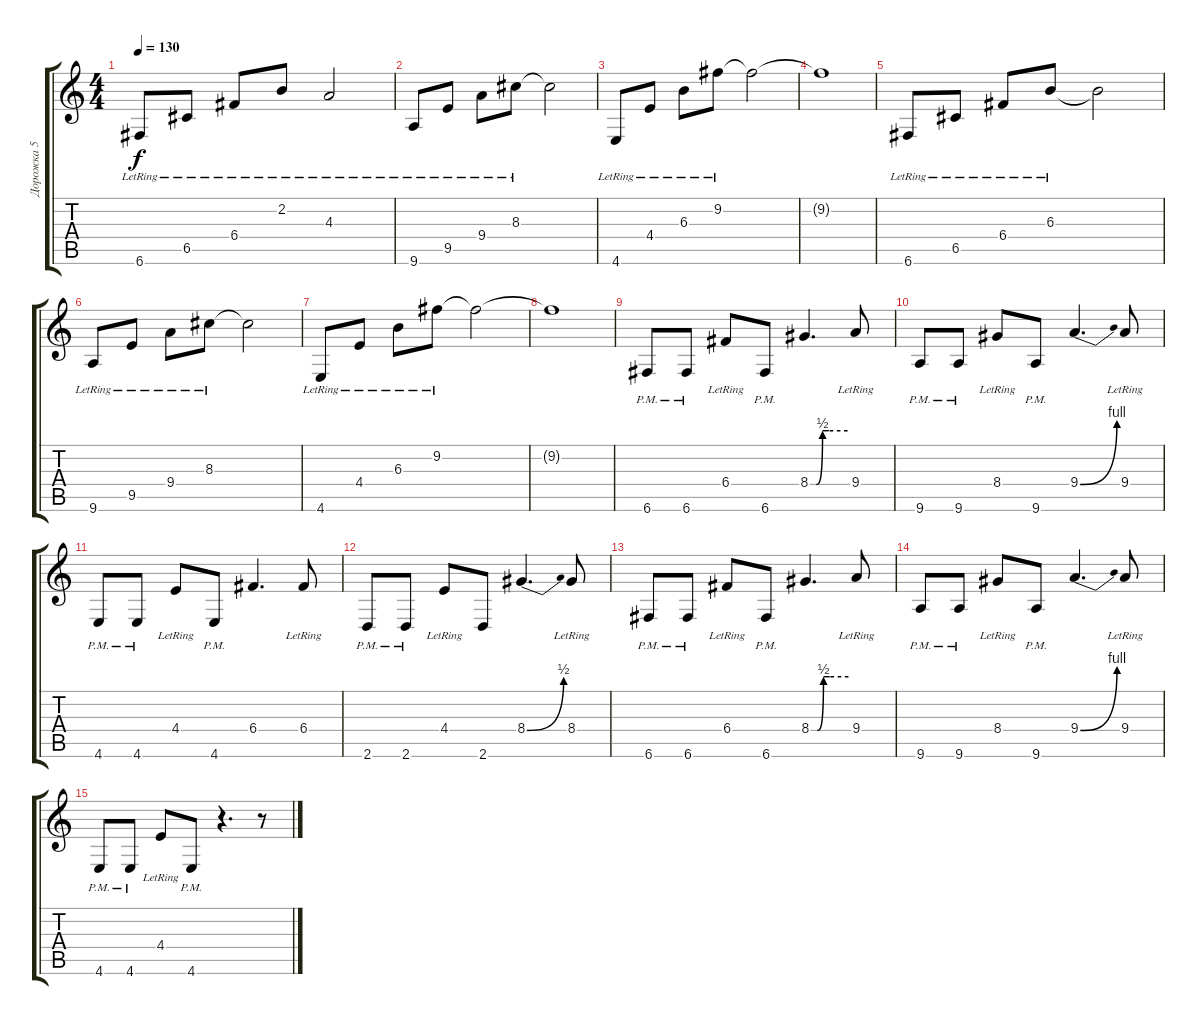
\track ("Дорожка 5" "Дорожка 5") {instrument electricguitarclean}
\staff {score tabs}
\tuning (D4 A3 F3 C3 G2 C2) {hide}
\ts (4 4)
\tempo 130
\clef g2
\ks c
6.6{lr}.8{dy f} 6.5{lr}.8 6.4{lr}.8 2.2{lr}.8 4.3{lr}.2 |
9.6{lr}.8 9.5{lr}.8 9.4{lr}.8 8.3{lr}.8 8.3{t}.2 |
4.6{lr}.8 4.4{lr}.8 6.3{lr}.8 9.2{lr}.8 9.2{t}.2 |
9.2{t}.1 |
6.6{lr}.8 6.5{lr}.8 6.4{lr}.8 6.3{lr}.8 6.3{t}.2 |
9.6{lr}.8 9.5{lr}.8 9.4{lr}.8 8.3{lr}.8 8.3{t}.2 |
4.6{lr}.8 4.4{lr}.8 6.3{lr}.8 9.2{lr}.8 9.2{t}.2 |
9.2{t}.1 |
6.6{pm}.8 6.6{pm}.8 6.4{lr}.8 6.6{pm}.8 8.4{be (custom 0 0 10 0 20 2 30 2 60 2)}.4{d} 9.4{lr}.8 |
9.6{pm}.8 9.6{pm}.8 8.4{lr}.8 9.6{pm}.8 9.4{be (bend 0 0 60 4)}.4{d} 9.4{lr}.8 |
4.6{pm}.8 4.6{pm}.8 4.4{lr}.8 4.6{pm}.8 6.4.4{d} 6.4{lr}.8 |
2.6{pm}.8 2.6{pm}.8 4.4{lr}.8 2.6.8 8.4{be (bend 0 0 60 2)}.4{d} 8.4{lr}.8 |
6.6{pm}.8 6.6{pm}.8 6.4{lr}.8 6.6{pm}.8 8.4{be (custom 0 0 10 0 20 2 30 2 60 2)}.4{d} 9.4{lr}.8 |
9.6{pm}.8 9.6{pm}.8 8.4{lr}.8 9.6{pm}.8 9.4{be (bend 0 0 60 4)}.4{d} 9.4{lr}.8 |
4.6{pm}.8 4.6{pm}.8 4.4{lr}.8 4.6{pm}.8 r.4{d} r.8
